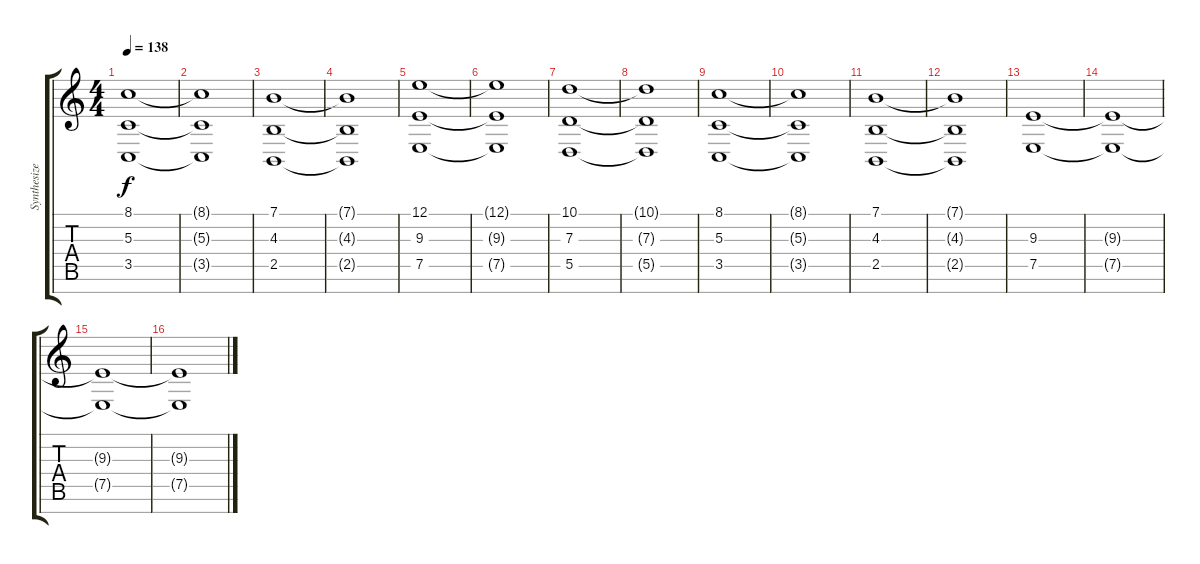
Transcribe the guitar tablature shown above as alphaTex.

\track ("Synthesizer" "Synthesize") {instrument stringensemble1}
\staff {score tabs}
\tuning (E4 B3 G3 D3 A2 E2 B1) {hide}
\ts (4 4)
\tempo 138
\clef g2
\ks c
(8.1 5.3 3.5).1{dy f} |
(8.1{t} 5.3{t} 3.5{t}).1 |
(7.1 4.3 2.5).1 |
(7.1{t} 4.3{t} 2.5{t}).1 |
(12.1 9.3 7.5).1 |
(12.1{t} 9.3{t} 7.5{t}).1 |
(10.1 7.3 5.5).1 |
(10.1{t} 7.3{t} 5.5{t}).1 |
(8.1 5.3 3.5).1 |
(8.1{t} 5.3{t} 3.5{t}).1 |
(7.1 4.3 2.5).1 |
(7.1{t} 4.3{t} 2.5{t}).1 |
(9.3 7.5).1{volume 7} |
(9.3{t} 7.5{t}).1 |
(9.3{t} 7.5{t}).1 |
(9.3{t} 7.5{t}).1{volume 8}
